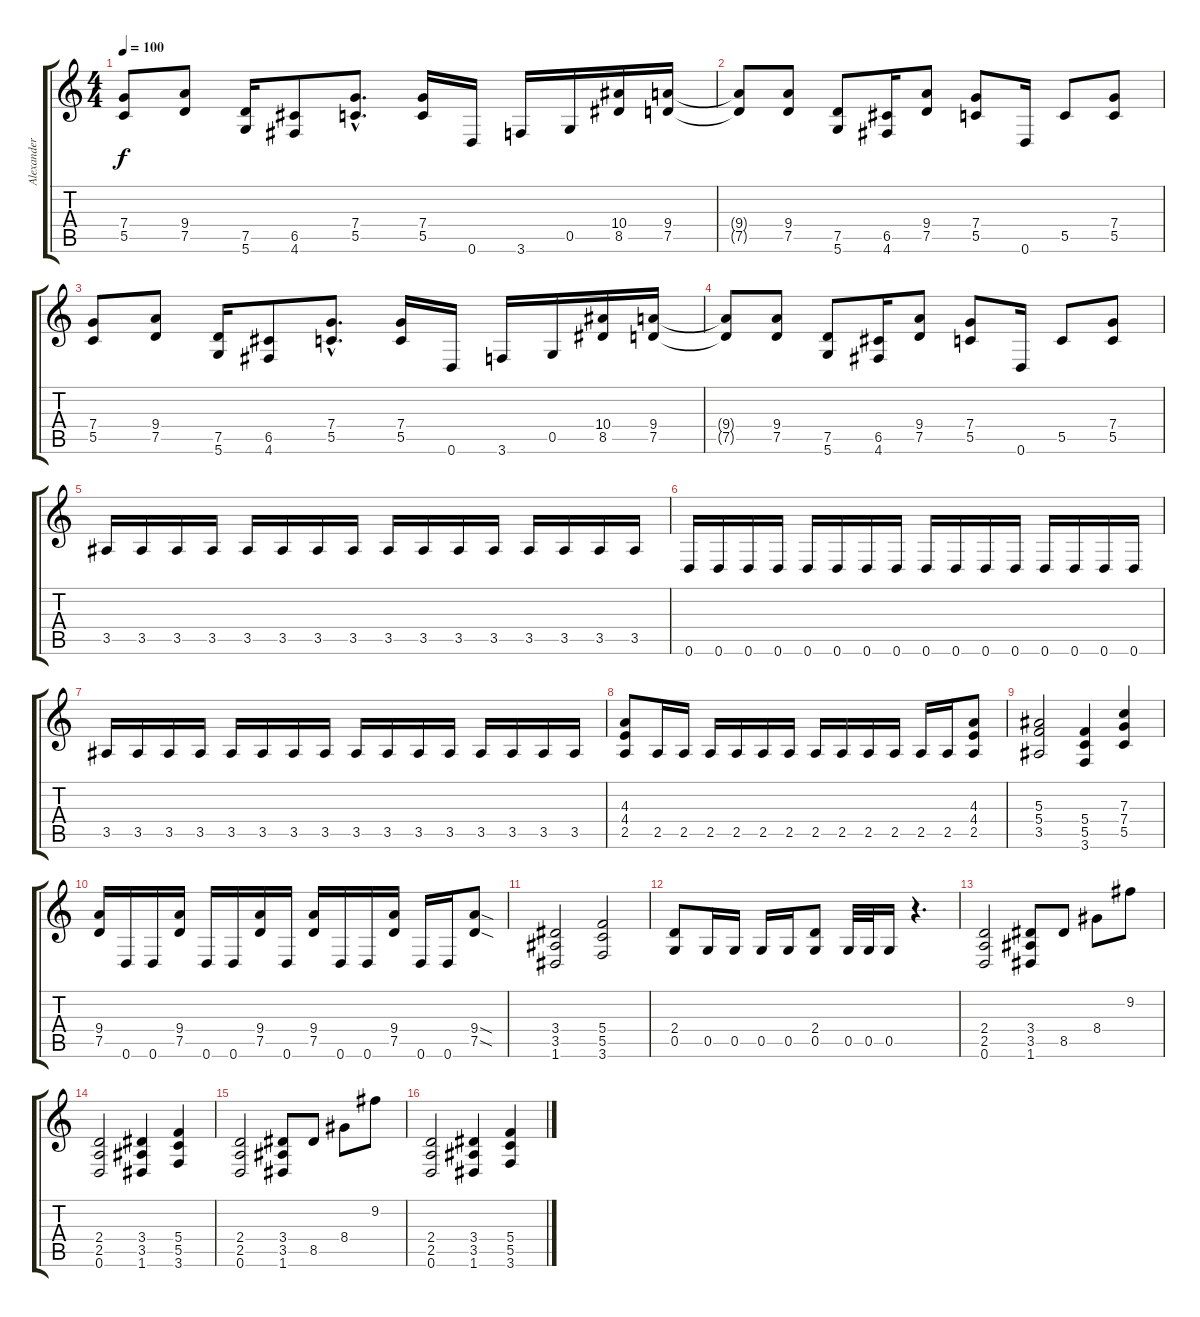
\track ("Alexander" "Alexander") {instrument distortionguitar}
\staff {score tabs}
\tuning (D4 A3 F3 C3 G2 D2) {hide}
\ts (4 4)
\tempo 100
\clef g2
\ks c
(7.4 5.5).8{dy f} (9.4 7.5).8 (7.5 5.6).16 (6.5 4.6).8 (7.4{hac} 5.5{hac}).8{d} (7.4 5.5).16 0.6.16 3.6.16 0.5.16 (10.4 8.5).16 (9.4 7.5).16 |
(9.4{t} 7.5{t}).8 (9.4 7.5).8 (7.5 5.6).8 (6.5 4.6).16 (9.4 7.5).8 (7.4 5.5).8 0.6.16 5.5.8 (7.4 5.5).8 |
(7.4 5.5).8 (9.4 7.5).8 (7.5 5.6).16 (6.5 4.6).8 (7.4{hac} 5.5{hac}).8{d} (7.4 5.5).16 0.6.16 3.6.16 0.5.16 (10.4 8.5).16 (9.4 7.5).16 |
(9.4{t} 7.5{t}).8 (9.4 7.5).8 (7.5 5.6).8 (6.5 4.6).16 (9.4 7.5).8 (7.4 5.5).8 0.6.16 5.5.8 (7.4 5.5).8 |
3.5.16 3.5.16 3.5.16 3.5.16 3.5.16 3.5.16 3.5.16 3.5.16 3.5.16 3.5.16 3.5.16 3.5.16 3.5.16 3.5.16 3.5.16 3.5.16 |
0.6.16 0.6.16 0.6.16 0.6.16 0.6.16 0.6.16 0.6.16 0.6.16 0.6.16 0.6.16 0.6.16 0.6.16 0.6.16 0.6.16 0.6.16 0.6.16 |
3.5.16 3.5.16 3.5.16 3.5.16 3.5.16 3.5.16 3.5.16 3.5.16 3.5.16 3.5.16 3.5.16 3.5.16 3.5.16 3.5.16 3.5.16 3.5.16 |
(4.3 4.4 2.5).8 2.5.16 2.5.16 2.5.16 2.5.16 2.5.16 2.5.16 2.5.16 2.5.16 2.5.16 2.5.16 2.5.16 2.5.16 (4.3 4.4 2.5).8 |
(5.3 5.4 3.5).2 (5.4 5.5 3.6).4 (7.3 7.4 5.5).4 |
(9.4 7.5).16 0.6.16 0.6.16 (9.4 7.5).16 0.6.16 0.6.16 (9.4 7.5).16 0.6.16 (9.4 7.5).16 0.6.16 0.6.16 (9.4 7.5).16 0.6.16 0.6.16 (9.4{sod} 7.5{sod}).8 |
(3.4 3.5 1.6).2 (5.4 5.5 3.6).2 |
(2.4 0.5).8 0.5.16 0.5.16 0.5.16 0.5.16 (2.4 0.5).8 0.5.32 0.5.32 0.5.16 r.4{d} |
(2.4 2.5 0.6).2 (3.4 3.5 1.6).8 8.5.8 8.4.8 9.2.8 |
(2.4 2.5 0.6).2 (3.4 3.5 1.6).4 (5.4 5.5 3.6).4 |
(2.4 2.5 0.6).2 (3.4 3.5 1.6).8 8.5.8 8.4.8 9.2.8 |
(2.4 2.5 0.6).2 (3.4 3.5 1.6).4 (5.4 5.5 3.6).4
